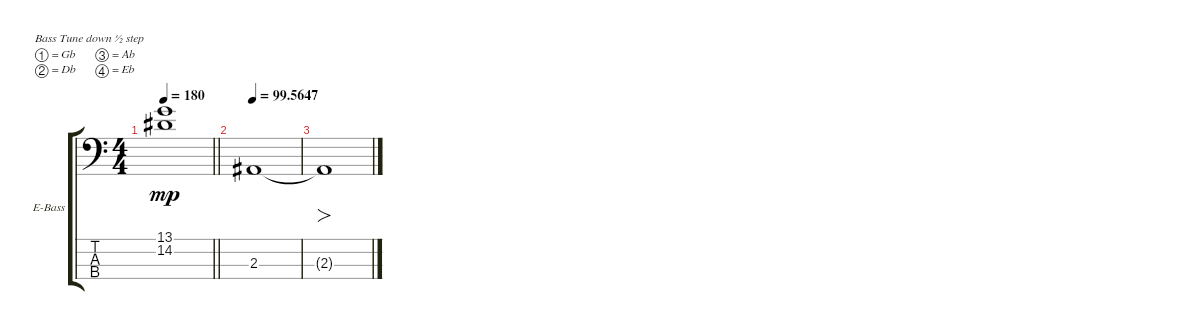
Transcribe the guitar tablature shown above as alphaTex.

\defaultSystemsLayout 4
\bracketExtendMode groupsimilarinstruments
\firstSystemTrackNameOrientation horizontal
\otherSystemsTrackNameOrientation horizontal
\track ("Guy - Electric Bass" "E-Bass") {instrument electricbassfinger}
\staff {score tabs}
\tuning (Gb2 Db2 Ab1 Eb1)
\ts (4 4)
\tempo 180
\clef f4
\barLineRight lightlight
\ks c
(13.1{t} 14.2{t}).1{dy mp} |
\tempo
99.5647 2.3.1 |
2.3{t}.1{fo}
